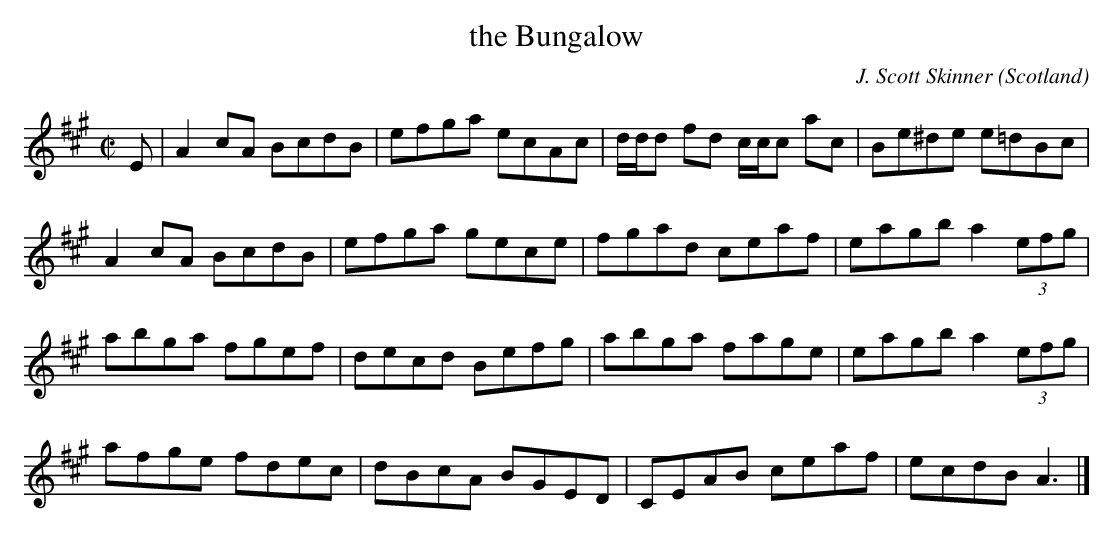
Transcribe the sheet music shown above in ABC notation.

X:1
T:the Bungalow
O:Scotland
C:J. Scott Skinner
M:C|
K:A
E |\
A2cA BcdB | efga ecAc | d/d/d fd c/c/c ac | Be^de e=dBc |
A2cA BcdB | efga gece | fgad ceaf | eagb a2 (3efg |
abga fgef | decd Befg | abga fage | eagb a2 (3efg |
afge fdec | dBcA BGED | CEAB ceaf | ecdB A3 |]
